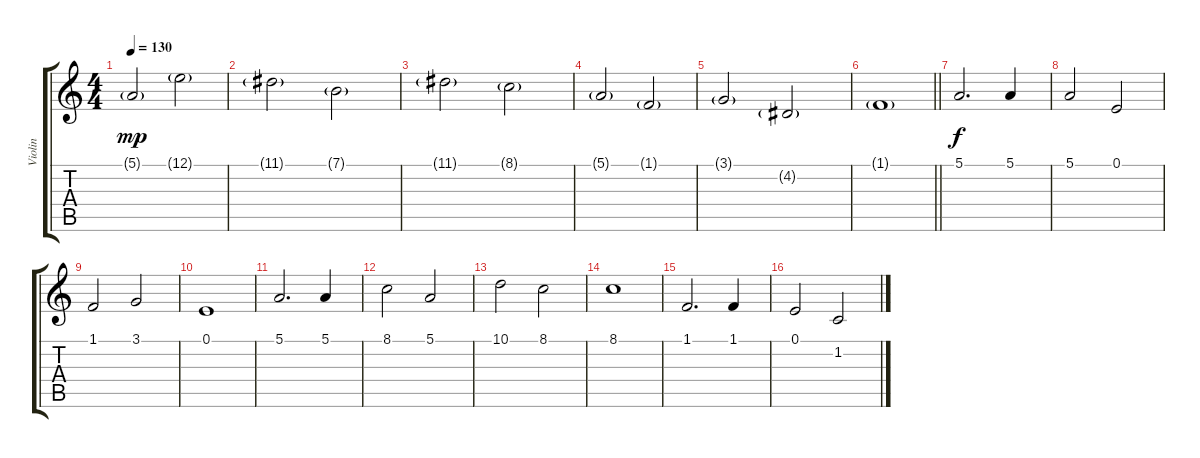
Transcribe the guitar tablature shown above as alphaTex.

\track ("Violin" "Violin") {instrument violin}
\staff {score tabs}
\tuning (E4 B3 G3 D3 A2 E2) {hide}
\ts (4 4)
\tempo 130
\clef g2
\ks c
5.1{g}.2{dy mp} 12.1{g}.2 |
11.1{g}.2 7.1{g}.2 |
11.1{g}.2 8.1{g}.2 |
5.1{g}.2 1.1{g}.2 |
3.1{g}.2 4.2{g}.2 |
\barLineRight lightlight
1.1{g}.1 |
\section ("" "")
5.1.2{d dy f} 5.1.4 |
5.1.2 0.1.2 |
1.1.2 3.1.2 |
0.1.1 |
5.1.2{d} 5.1.4 |
8.1.2 5.1.2 |
10.1.2 8.1.2 |
8.1.1 |
1.1.2{d} 1.1.4 |
0.1.2 1.2.2
